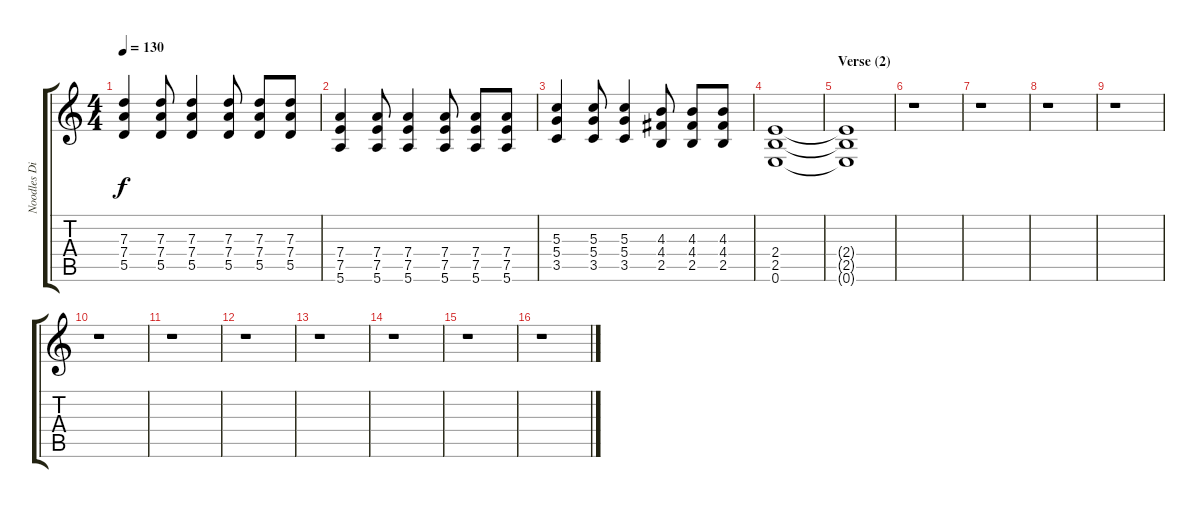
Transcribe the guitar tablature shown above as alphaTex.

\track ("Noodles Distorted" "Noodles Di") {instrument distortionguitar}
\staff {score tabs}
\tuning (E4 B3 G3 D3 A2 E2) {hide}
\ts (4 4)
\tempo 130
\clef g2
\ks c
(7.3 7.4 5.5).4{dy f} (7.3 7.4 5.5).8 (7.3 7.4 5.5).4 (7.3 7.4 5.5).8 (7.3 7.4 5.5).8 (7.3 7.4 5.5).8 |
(7.4 7.5 5.6).4 (7.4 7.5 5.6).8 (7.4 7.5 5.6).4 (7.4 7.5 5.6).8 (7.4 7.5 5.6).8 (7.4 7.5 5.6).8 |
(5.3 5.4 3.5).4 (5.3 5.4 3.5).8 (5.3 5.4 3.5).4 (4.3 4.4 2.5).8 (4.3 4.4 2.5).8 (4.3 4.4 2.5).8 |
(2.4 2.5 0.6).1 |
\section ("" "Verse (2)")
(2.4{t} 2.5{t} 0.6{t}).1 |
r.1 |
r.1 |
r.1 |
r.1 |
r.1 |
r.1 |
r.1 |
r.1 |
r.1 |
r.1 |
r.1
